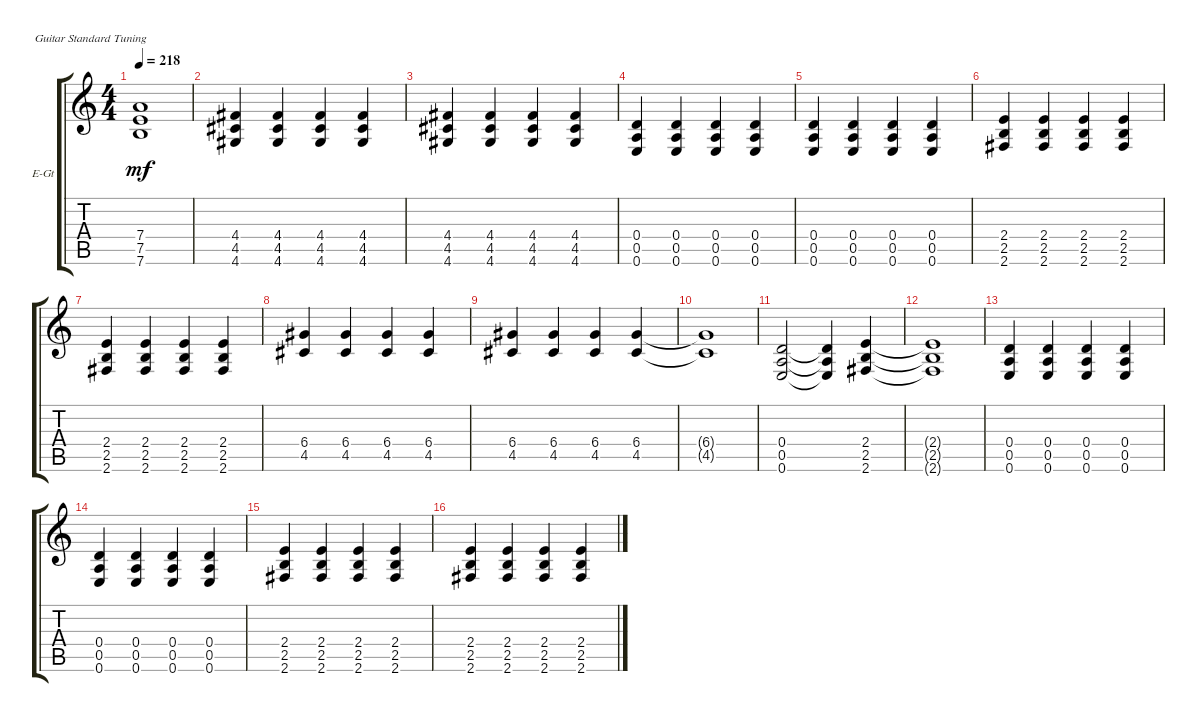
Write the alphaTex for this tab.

\defaultSystemsLayout 4
\bracketExtendMode groupsimilarinstruments
\firstSystemTrackNameOrientation horizontal
\otherSystemsTrackNameOrientation horizontal
\track ("Electric Guitar 2" "E-Gt") {instrument overdrivenguitar}
\staff {score tabs}
\tuning (E4 B3 G3 D3 A2 E2)
\ts (4 4)
\tempo 218
\clef g2
\ks c
(7.4 7.5 7.6).1{dy mf} |
(4.4 4.5 4.6).4 (4.4 4.5 4.6).4 (4.4 4.5 4.6).4 (4.4 4.5 4.6).4 |
(4.4 4.5 4.6).4 (4.4 4.5 4.6).4 (4.4 4.5 4.6).4 (4.4 4.5 4.6).4 |
(0.4 0.5 0.6).4 (0.4 0.5 0.6).4 (0.4 0.5 0.6).4 (0.4 0.5 0.6).4 |
(0.4 0.5 0.6).4 (0.4 0.5 0.6).4 (0.4 0.5 0.6).4 (0.4 0.5 0.6).4 |
(2.4 2.5 2.6).4 (2.4 2.5 2.6).4 (2.4 2.5 2.6).4 (2.4 2.5 2.6).4 |
(2.4 2.5 2.6).4 (2.4 2.5 2.6).4 (2.4 2.5 2.6).4 (2.4 2.5 2.6).4 |
(6.4 4.5).4 (6.4 4.5).4 (6.4 4.5).4 (6.4 4.5).4 |
(6.4 4.5).4 (6.4 4.5).4 (6.4 4.5).4 (6.4 4.5).4 |
(6.4{t} 4.5{t}).1 |
(0.4 0.5 0.6).2 (0.6{t} 0.5{t} 0.4{t}).4 (2.4 2.5 2.6).4 |
(2.6{t} 2.5{t} 2.4{t}).1 |
(0.4 0.5 0.6).4 (0.4 0.5 0.6).4 (0.4 0.5 0.6).4 (0.4 0.5 0.6).4 |
(0.4 0.5 0.6).4 (0.4 0.5 0.6).4 (0.4 0.5 0.6).4 (0.4 0.5 0.6).4 |
(2.4 2.5 2.6).4 (2.4 2.5 2.6).4 (2.4 2.5 2.6).4 (2.4 2.5 2.6).4 |
(2.4 2.5 2.6).4 (2.4 2.5 2.6).4 (2.4 2.5 2.6).4 (2.4 2.5 2.6).4
